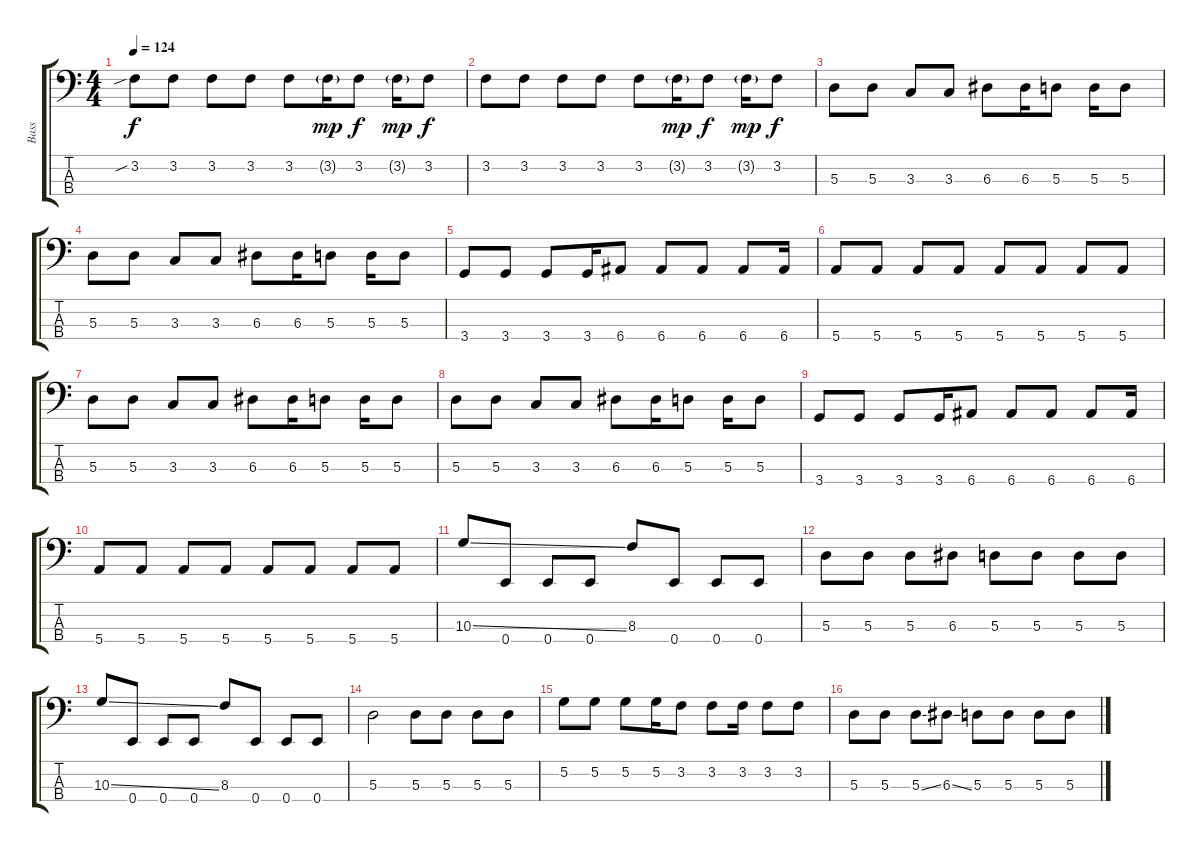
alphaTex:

\track ("Bass" "Bass") {instrument electricbasspick}
\staff {score tabs}
\tuning (G2 D2 A1 E1) {hide}
\ts (4 4)
\tempo 124
\clef f4
\ks c
3.2{sib}.8{dy f} 3.2.8 3.2.8 3.2.8 3.2.8 3.2{g}.16{dy mp} 3.2.8{dy f} 3.2{g}.16{dy mp} 3.2.8{dy f} |
3.2.8 3.2.8 3.2.8 3.2.8 3.2.8 3.2{g}.16{dy mp} 3.2.8{dy f} 3.2{g}.16{dy mp} 3.2.8{dy f} |
5.3.8 5.3.8 3.3.8 3.3.8 6.3.8 6.3.16 5.3.8 5.3.16 5.3.8 |
5.3.8 5.3.8 3.3.8 3.3.8 6.3.8 6.3.16 5.3.8 5.3.16 5.3.8 |
3.4.8 3.4.8 3.4.8 3.4.16 6.4.8 6.4.8 6.4.8 6.4.8 6.4.16 |
5.4.8 5.4.8 5.4.8 5.4.8 5.4.8 5.4.8 5.4.8 5.4.8 |
5.3.8 5.3.8 3.3.8 3.3.8 6.3.8 6.3.16 5.3.8 5.3.16 5.3.8 |
5.3.8 5.3.8 3.3.8 3.3.8 6.3.8 6.3.16 5.3.8 5.3.16 5.3.8 |
3.4.8 3.4.8 3.4.8 3.4.16 6.4.8 6.4.8 6.4.8 6.4.8 6.4.16 |
5.4.8 5.4.8 5.4.8 5.4.8 5.4.8 5.4.8 5.4.8 5.4.8 |
10.3{ss}.8 0.4.8 0.4.8 0.4.8 8.3.8 0.4.8 0.4.8 0.4.8 |
5.3.8 5.3.8 5.3.8 6.3.8 5.3.8 5.3.8 5.3.8 5.3.8 |
10.3{ss}.8 0.4.8 0.4.8 0.4.8 8.3.8 0.4.8 0.4.8 0.4.8 |
5.3.2 5.3.8 5.3.8 5.3.8 5.3.8 |
5.2.8 5.2.8 5.2.8 5.2.16 3.2.8 3.2.8 3.2.16 3.2.8 3.2.8 |
5.3.8 5.3.8 5.3{ss}.8 6.3{ss}.8 5.3.8 5.3.8 5.3.8 5.3.8
